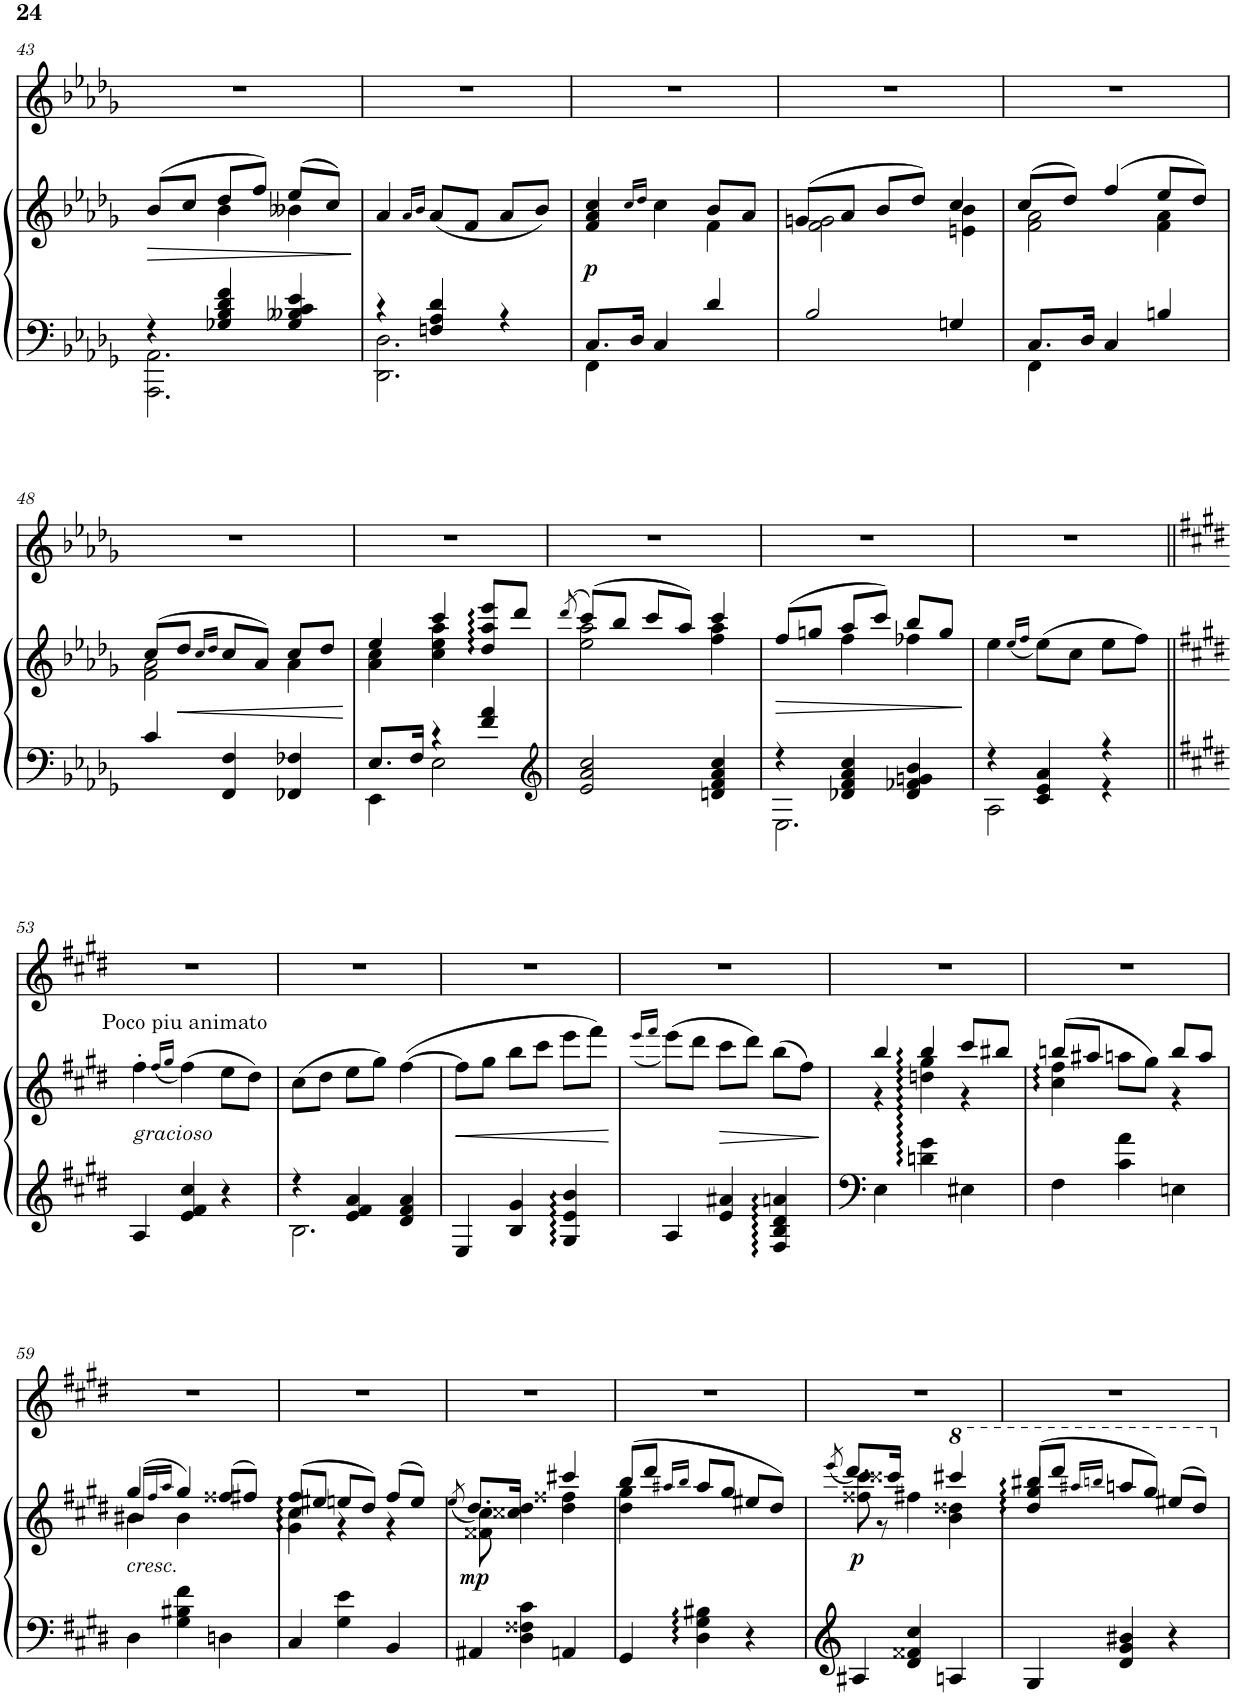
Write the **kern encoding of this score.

**kern	**kern	**kern	**dynam
*part1	*part1	*part1	*part1
*staff3	*staff2	*staff1	*staff1/2/3
*I"Piano	*	*	*
*I'Pno.	*	*	*
!!LO:PB:g=z
*clefG2	*clefG2	*clefG2	*
*k[b-e-a-d-g-]	*k[b-e-a-d-g-]	*k[b-e-a-d-g-]	*
*M3/4	*M3/4	*M3/4	*
=43	=43	=43	=43
*^	*^	*	*
2.AAA-\ 2.AA-\	4r	8b-/L	4ryy	2.r	.
.	.	8cc/J	.	.	.
.	4G-X/ 4B-/ 4d-/ 4f/	8dd-/L	4b-\	.	.
.	.	8ff/J	.	.	.
.	4G-/ 4B--X/ 4c/ 4e-/	8ee-/L	4b--X\	.	.
.	.	8cc/J	.	.	.
*	*	*v	*v	*	*
=44	=44	=44	=44	=44
2.DD-\ 2.D-\	4r	4a-/	2.r	.
.	.	16qa-/LL	.	.
.	.	16qb-/JJ	.	.
.	4Fn/ 4A-/ 4d-/	8a-/L	.	.
.	.	8f/J	.	.
.	4r	8a-/L	.	.
.	.	8b-/J	.	.
=45	=45	=45	=45	=45
*	*	*^	*	*
!	!	!	!	!	!LO:DY:b=2
4FF\	8.C/L	4f/ 4a-/ 4cc/	2ryy	2.r	p
.	16D-/Jk	.	.	.	.
.	.	16qcc/LL	.	.	.
.	.	16qdd-/JJ	.	.	.
2ryy	4C/	4cc\	.	.	.
.	4d-/	8b-/L	4f\	.	.
.	.	8a-/J	.	.	.
*v	*v	*	*	*	*
=46	=46	=46	=46	=46
2B-/	8gn/L	2f\ 2g\	2.r	.
.	8a-/J	.	.	.
.	8b-/L	.	.	.
.	8dd-/J	.	.	.
4Gn/	4cc/	4en\ 4b-\	.	.
=47	=47	=47	=47	=47
*^	*	*	*	*
4FF\	8.C/L	8cc/L	2f\ 2a-\	2.r	.
.	.	8dd-/J	.	.	.
.	16D-/Jk	.	.	.	.
2ryy	4C/	4ff/	.	.	.
.	4Bn/	8ee-/L	4f\ 4a-\	.	.
.	.	8dd-/J	.	.	.
*v	*v	*	*	*	*
!!LO:LB:g=z
=48	=48	=48	=48	=48
4c/	8cc/L	2f\ 2a-\	2.r	.
.	8dd-/J	.	.	.
.	16qcc/LL	.	.	.
.	16qdd-/JJ	.	.	.
4FF/ 4F/	8cc/L	.	.	.
.	8a-/J	.	.	.
4FF-X/ 4F-X/	8cc/L	4a-\	.	.
.	8dd-/J	.	.	.
=49	=49	=49	=49	=49
*^	*	*	*	*
4EE-\	8.E-/L	4a-\ 4cc\	4ee-/	2.r	.
.	16F/Jk	.	.	.	.
2E-\	4r	4cc\ 4ee-\ 4aa-\	4ccc/	.	.
.	4f/ 4a-/	4dd-/ 4aa-/	8eee-/L	.	.
.	.	.	8ddd-/J	.	.
*v	*v	*	*	*	*
=50	=50	=50	=50	=50
*clefG2	*	*	*	*
.	.	8qddd-/	.	.
2e-/ 2a-/ 2cc/	2ee-\ 2aa-\	8ccc/L	2.r	.
.	.	8bb-/J	.	.
.	.	8ccc/L	.	.
.	.	8aa-/J	.	.
4dn/ 4f/ 4a-/ 4cc/	4ff\ 4aa-\	4ccc/	.	.
=51	=51	=51	=51	=51
*^	*	*	*	*
2.E-\	4r	8ff/L	4ryy	2.r	.
.	.	8ggn/J	.	.	.
.	4d-X/ 4f/ 4a-/ 4cc/	8aa-/L	4ff\	.	.
.	.	8ccc/J	.	.	.
.	4d-/ 4f-X/ 4gn/ 4b-/	8bb-/L	4ff-X\	.	.
.	.	8gg/J	.	.	.
*	*	*v	*v	*	*
=52	=52	=52	=52	=52
2A-\	4r	4ee-\	2.r	.
.	.	16qee-/LL	.	.
.	.	16qff/JJ	.	.
.	4c/ 4e-/ 4a-/	8ee-\L	.	.
.	.	8cc\J	.	.
4r	4r	8ee-\L	.	.
.	.	8ff\J	.	.
*v	*v	*	*	*
!!LO:LB:g=z
=53||	=53||	=53||	=53||
*k[f#c#g#d#]	*k[f#c#g#d#]	*k[f#c#g#d#]	*
!	!LO:TX:a:t=Poco piu animato	!	!
!	!LO:TX:b:i:t=gracioso	!	!
4A/	4ff#'\	2.r	.
.	16qff#/LL	.	.
.	16qgg#/JJ	.	.
4e/ 4f#/ 4cc#/	4ff#\	.	.
4r	8ee\L	.	.
.	8dd#\J	.	.
=54	=54	=54	=54
*^	*	*	*
2.B\	4r	8cc#\L	2.r	.
.	.	8dd#\J	.	.
.	4e/ 4f#/ 4a/	8ee\L	.	.
.	.	8gg#\J	.	.
.	4d#/ 4f#/ 4a/	[4ff#\	.	.
*v	*v	*	*	*
=55	=55	=55	=55
4E/	8ff#\L]	2.r	.
.	8gg#\J	.	.
4B/ 4g#/	8bb\L	.	.
.	8ccc#\J	.	.
4G#/ 4e/ 4b/	8eee\L	.	.
.	8fff#\J	.	.
=56	=56	=56	=56
.	[<16qeee/LL	.	.
.	16qfff#/JJ	.	.
4A/	8eee\L]	2.r	.
.	8ddd#\J	.	.
4e/ 4a#X/	8ccc#\L	.	.
.	8ddd#\J	.	.
4F#/ 4B/ 4d#/ 4an/	8bb\L	.	.
.	8ff#\J	.	.
=57	=57	=57	=57
*	*^	*	*
4E\	4bb/	4r	2.r	.
4dn\ 4g#\	4bb/	4ddn\ 4gg#\	.	.
4E#X\	8ccc#/L	4r	.	.
.	8bb#X/J	.	.	.
=58	=58	=58	=58	=58
4F#\	8bbn/L	4cc#\ 4ff#\	2.r	.
.	8aa#X/J	.	.	.
4c#\ 4a\	8aan\L	4ryy	.	.
.	8gg#\J	.	.	.
4En\	8bb/L	4r	.	.
.	8aa/J	.	.	.
!!LO:LB:g=z
=59	=59	=59	=59	=59
!	!LO:TX:b:i:t=cresc.	!	!	!
4D#\	4gg#/	4b#X\	2.r	.
.	16qb#/LL	.	.	.
.	16qff#/	.	.	.
.	16qaa/JJ	.	.	.
4G#\ 4B#X\ 4f#\	4gg#/	4b#\	.	.
4Dn\	8ff##X/L	4ryy	.	.
.	8ff#X/J	.	.	.
=60	=60	=60	=60	=60
4C#/	8ff#/L	4g#\ 4cc#\	2.r	.
.	8ee#X/J	.	.	.
4G#\ 4e\	8een/L	4r	.	.
.	8dd#/J	.	.	.
4BB/	8ff#/L	4r	.	.
.	8ee/J	.	.	.
=61	=61	=61	=61	=61
.	8qee/	.	.	.
!	!	!	!	!LO:DY:b=2
4AA#X/	8.dd#/L	8f##X\ 8cc#\	2.r	mp
.	.	4.ryy	.	.
.	16cc##X/Jk	.	.	.
4D#\ 4F##X\ 4c#\	4dd#\	.	.	.
4AAn/	4ccc#X/	4dd#\ 4ff##X\	.	.
=62	=62	=62	=62	=62
4GG#/	8bb/L	4dd#\ 4gg#\	2.r	.
.	8ddd#/J	.	.	.
.	16qaa#X/LL	.	.	.
.	16qbb/JJ	.	.	.
4D#\ 4G#\ 4B#X\	8aa#/L	2ryy	.	.
.	8gg#/J	.	.	.
4r	8ee#X/L	.	.	.
.	8dd#/J	.	.	.
=63	=63	=63	=63	=63
.	8qeee/	.	.	.
!	!	!	!	!LO:DY:b=2
4A#X/	8.ddd#/L	8ff##X\ 8ccc#\	2.r	p
.	.	8r	.	.
.	16ccc##X/Jk	.	.	.
4d#/ 4f##X/ 4cc#/	4ff#X\	4ryy	.	.
*	*8va	*	*	*
4An/	4cccc#X/	4bb\ 4ddd##X\	.	.
=64	=64	=64	=64	=64
4G#/	8bbb#X/L	4ddd#/ 4ggg#/	2.r	.
.	8dddd#/J	.	.	.
.	16qaaa#X/LL	.	.	.
.	16qbbbn/JJ	.	.	.
4d#/ 4g#/ 4b#X/	8aaan/L	2ryy	.	.
.	8ggg#/J	.	.	.
4r	8eee#X/L	.	.	.
.	8ddd#/J	.	.	.
*	*v	*v	*	*
*	*X8va	*	*
=	=	=	=
*-	*-	*-	*-
